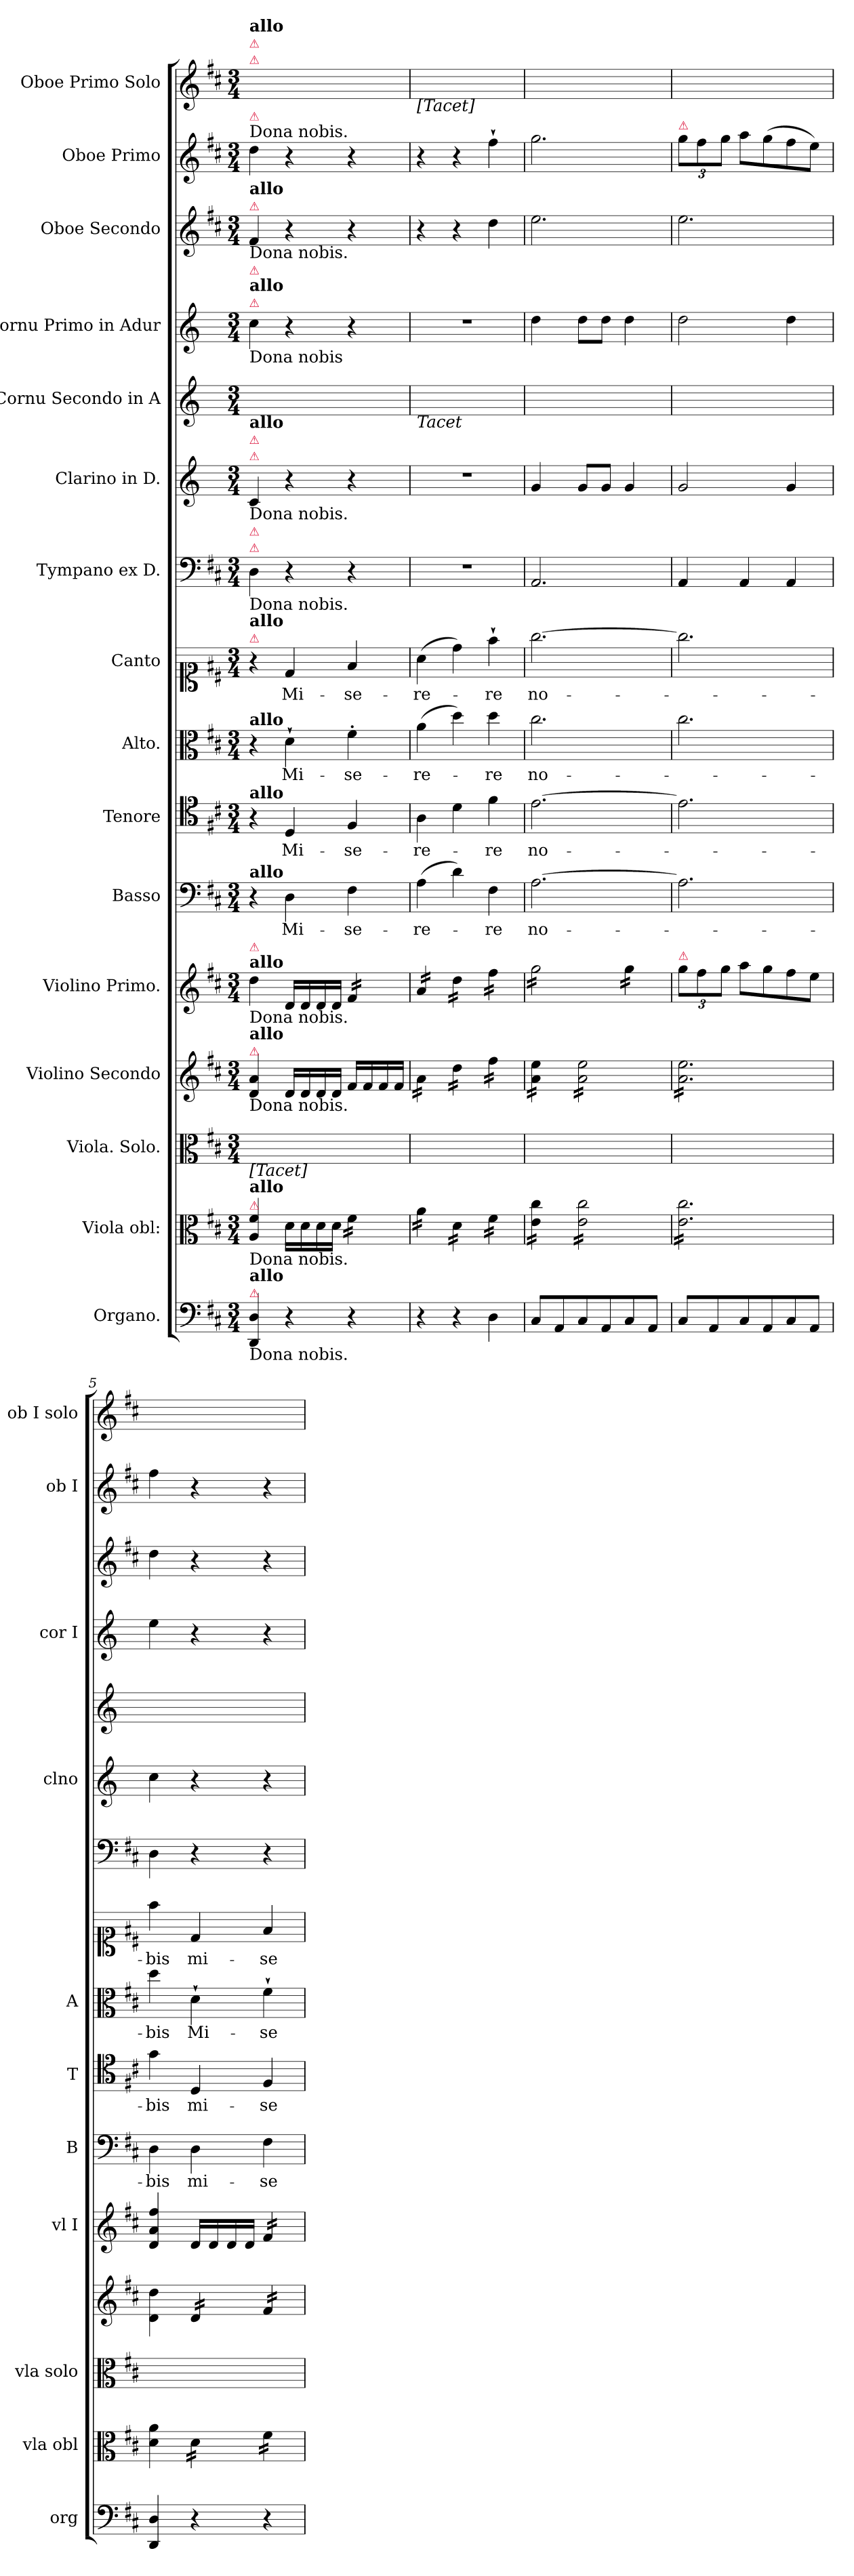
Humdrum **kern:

**kern	**dynam	**kern	**kern	**kern	**kern	**dynam	**kern	**text	**kern	**text	**kern	**text	**kern	**text	**kern	**dynam	**kern	**kern	**kern	**kern	**kern	**dynam	**kern
*part16	*part16	*part15	*part14	*part13	*part12	*part12	*part11	*part11	*part10	*part10	*part9	*part9	*part8	*part8	*part7	*part7	*part6	*part5	*part4	*part3	*part2	*part2	*part1
*staff16	*staff16	*staff15	*staff14	*staff13	*staff12	*staff12	*staff11	*staff11	*staff10	*staff10	*staff9	*staff9	*staff8	*staff8	*staff7	*staff7	*staff6	*staff5	*staff4	*staff3	*staff2	*staff2	*staff1
*I"Organo.	*	*I"Viola obl:	*I"Viola. Solo.	*I"Violino Secondo	*I"Violino Primo.	*	*I"Basso	*	*I"Tenore	*	*I"Alto.	*	*I"Canto	*	*I"Tympano ex D.	*	*I"Clarino in D.	*I"Cornu Secondo in A	*I"Cornu Primo in Adur	*I"Oboe Secondo	*I"Oboe Primo	*	*I"Oboe Primo Solo
*I'org	*	*I'vla obl	*I'vla solo	*	*I'vl I	*	*I'B	*	*I'T	*	*I'A	*	*	*	*	*	*I'clno	*	*I'cor I	*	*I'ob I	*	*I'ob I solo
*clefF4	*	*clefC3	*clefC3	*clefG2	*clefG2	*	*clefF4	*	*clefC4	*	*clefC3	*	*clefC1	*	*clefF4	*	*clefG2	*clefG2	*clefG2	*clefG2	*clefG2	*	*clefG2
*	*	*	*	*	*	*	*	*	*	*	*	*	*	*	*	*	*ITrd-1c-2	*ITrd-1c-2	*ITrd-1c-2	*	*	*	*
*k[f#c#]	*	*k[f#c#]	*k[f#c#]	*k[f#c#]	*k[f#c#]	*	*k[f#c#]	*	*k[f#c#]	*	*k[f#c#]	*	*k[f#c#]	*	*k[f#c#]	*	*k[f#c#]	*k[f#c#]	*k[f#c#]	*k[f#c#]	*k[f#c#]	*	*k[f#c#]
*D:	*	*D:	*D:	*D:	*D:	*	*D:	*	*D:	*	*D:	*	*D:	*	*D:	*	*	*	*	*D:	*D:	*	*D:
*M3/4	*	*M3/4	*M3/4	*M3/4	*M3/4	*	*M3/4	*	*M3/4	*	*M3/4	*	*M3/4	*	*M3/4	*	*M3/4	*M3/4	*M3/4	*M3/4	*M3/4	*	*M3/4
=1	=1	=1	=1	=1	=1	=1	=1	=1	=1	=1	=1	=1	=1	=1	=1	=1	=1	=1	=1	=1	=1	=1	=1
!	!	!	!	!	!	!	!	!	!	!	!	!	!	!	!	!	!	!	!	!	!	!	!LO:TX:a:color=crimson:t=⚠
!	!	!	!	!	!	!	!	!	!	!	!	!	!	!	!	!	!	!	!	!	!	!	!LO:TX:a:color=crimson:t=⚠
!	!	!	!	!	!	!	!	!	!	!	!	!	!	!	!	!	!	!	!	!	!	!	!LO:TX:a:B:t=allo
!	!	!	!	!	!	!	!	!	!	!	!	!	!	!	!	!	!	!	!	!	!LO:TX:a:t=Dona nobis.	!	!
!	!	!	!	!	!	!	!	!	!	!	!	!	!	!	!	!	!	!	!	!	!LO:TX:a:color=crimson:t=⚠	!	!
!	!	!	!	!	!	!	!	!	!	!	!	!	!	!	!	!	!	!	!	!LO:TX:a:color=crimson:t=⚠	!	!	!
!	!	!	!	!	!	!	!	!	!	!	!	!	!	!	!	!	!	!	!	!LO:TX:b:t=Dona nobis.	!	!	!
!	!	!	!	!	!	!	!	!	!	!	!	!	!	!	!	!	!	!	!	!LO:TX:a:B:t=allo	!	!	!
!	!	!	!	!	!	!	!	!	!	!	!	!	!	!	!	!	!	!	!LO:TX:a:color=crimson:t=⚠	!	!	!	!
!	!	!	!	!	!	!	!	!	!	!	!	!	!	!	!	!	!	!	!LO:TX:a:B:t=allo	!	!	!	!
!	!	!	!	!	!	!	!	!	!	!	!	!	!	!	!	!	!	!	!LO:TX:a:color=crimson:t=⚠	!	!	!	!
!	!	!	!	!	!	!	!	!	!	!	!	!	!	!	!	!	!	!	!LO:TX:b:t=Dona nobis	!	!	!	!
!	!	!	!	!	!	!	!	!	!	!	!	!	!	!	!	!	!LO:TX:a:color=crimson:t=⚠	!	!	!	!	!	!
!	!	!	!	!	!	!	!	!	!	!	!	!	!	!	!	!	!LO:TX:b:t=Dona nobis.	!	!	!	!	!	!
!	!	!	!	!	!	!	!	!	!	!	!	!	!	!	!	!	!LO:TX:a:color=crimson:t=⚠	!	!	!	!	!	!
!	!	!	!	!	!	!	!	!	!	!	!	!	!	!	!	!	!LO:TX:a:B:t=allo	!	!	!	!	!	!
!	!	!	!	!	!	!	!	!	!	!	!	!	!	!	!LO:TX:a:color=crimson:t=⚠	!	!	!	!	!	!	!	!
!	!	!	!	!	!	!	!	!	!	!	!	!	!	!	!LO:TX:a:color=crimson:t=⚠	!	!	!	!	!	!	!	!
!	!	!	!	!	!	!	!	!	!	!	!	!	!	!	!LO:TX:b:t=Dona nobis.	!	!	!	!	!	!	!	!
!	!	!	!	!	!	!	!	!	!	!	!	!	!LO:TX:a:color=crimson:t=⚠	!	!	!	!	!	!	!	!	!	!
!	!	!	!	!	!	!	!	!	!	!	!	!	!LO:TX:a:B:t=allo	!	!	!	!	!	!	!	!	!	!
!	!	!	!	!	!	!	!	!	!	!	!LO:TX:a:B:t=allo	!	!	!	!	!	!	!	!	!	!	!	!
!	!	!	!	!	!	!	!	!	!LO:TX:a:B:t=allo	!	!	!	!	!	!	!	!	!	!	!	!	!	!
!	!	!	!	!	!	!	!LO:TX:a:B:t=allo	!	!	!	!	!	!	!	!	!	!	!	!	!	!	!	!
!	!	!	!	!	!LO:TX:a:B:t=allo	!	!	!	!	!	!	!	!	!	!	!	!	!	!	!	!	!	!
!	!	!	!	!	!LO:TX:a:color=crimson:t=⚠	!	!	!	!	!	!	!	!	!	!	!	!	!	!	!	!	!	!
!	!	!	!	!	!LO:TX:b:t=Dona nobis.	!	!	!	!	!	!	!	!	!	!	!	!	!	!	!	!	!	!
!	!	!	!	!LO:TX:a:color=crimson:t=⚠	!	!	!	!	!	!	!	!	!	!	!	!	!	!	!	!	!	!	!
!	!	!	!	!LO:TX:b:t=Dona nobis.	!	!	!	!	!	!	!	!	!	!	!	!	!	!	!	!	!	!	!
!	!	!	!	!LO:TX:a:B:t=allo	!	!	!	!	!	!	!	!	!	!	!	!	!	!	!	!	!	!	!
!	!	!	!LO:TX:b:t=[Tacet]	!	!	!	!	!	!	!	!	!	!	!	!	!	!	!	!	!	!	!	!
!	!	!LO:TX:a:B:t=allo	!	!	!	!	!	!	!	!	!	!	!	!	!	!	!	!	!	!	!	!	!
!	!	!LO:TX:a:color=crimson:t=⚠	!	!	!	!	!	!	!	!	!	!	!	!	!	!	!	!	!	!	!	!	!
!	!	!LO:TX:b:t=Dona nobis.	!	!	!	!	!	!	!	!	!	!	!	!	!	!	!	!	!	!	!	!	!
!LO:TX:a:color=crimson:t=⚠	!	!	!	!	!	!	!	!	!	!	!	!	!	!	!	!	!	!	!	!	!	!	!
!LO:TX:b:t=Dona nobis.	!	!	!	!	!	!	!	!	!	!	!	!	!	!	!	!	!	!	!	!	!	!	!
!LO:TX:a:B:t=allo	!	!	!	!	!	!	!	!	!	!	!	!	!	!	!	!	!	!	!	!	!	!	!
!	!	!	!	!	!	!LO:DY:b	!	!	!	!	!	!	!	!	!	!LO:DY:b	!	!	!	!	!	!LO:DY:b	!
4DD/ 4D/	.	4A/ 4f#/	2.ryy	4d/ 4a/	4dd\	for	4r	.	4r	.	4r	.	4r	.	4D\	for	4d/	2.ryy	4dd\	4f#/	4dd\	for	2.ryy
!	!LO:DY:b	!	!	!	!	!	!	!	!	!	!	!	!	!	!	!	!	!	!	!	!	!	!
4r	ffor	16d\LL	.	16d/LL	16d/LL	.	4D\	Mi-	4D/	Mi-	4d`\	Mi-	4d/	Mi-	4r	.	4r	.	4r	4r	4r	.	.
.	.	16d\	.	16d/	16d/	.	.	.	.	.	.	.	.	.	.	.	.	.	.	.	.	.	.
.	.	16d\	.	16d/	16d/	.	.	.	.	.	.	.	.	.	.	.	.	.	.	.	.	.	.
.	.	16d\JJ	.	16d/JJ	16d/JJ	.	.	.	.	.	.	.	.	.	.	.	.	.	.	.	.	.	.
*	*	*tremolo	*	*	*	*	*	*	*	*	*	*	*	*	*	*	*	*	*	*	*	*	*
*	*	*	*	*	*tremolo	*	*	*	*	*	*	*	*	*	*	*	*	*	*	*	*	*	*
4r	.	16f#\LL	.	16f#/LL	16f#/LL	.	4F#\	-se-	4F#/	-se-	4f#'\	-se-	4f#/	-se-	4r	.	4r	.	4r	4r	4r	.	.
.	.	16f#\	.	16f#/	16f#/	.	.	.	.	.	.	.	.	.	.	.	.	.	.	.	.	.	.
.	.	16f#\	.	16f#/	16f#/	.	.	.	.	.	.	.	.	.	.	.	.	.	.	.	.	.	.
.	.	16f#\JJ	.	16f#/JJ	16f#/JJ	.	.	.	.	.	.	.	.	.	.	.	.	.	.	.	.	.	.
=2	=2	=2	=2	=2	=2	=2	=2	=2	=2	=2	=2	=2	=2	=2	=2	=2	=2	=2	=2	=2	=2	=2	=2
!	!	!	!	!	!	!	!	!	!	!	!	!	!	!	!	!	!	!	!	!	!	!	!LO:TX:b:t=[Tacet]
!	!	!	!	!	!	!	!	!	!	!	!	!	!	!	!	!	!	!LO:TX:b:i:t=Tacet	!	!	!	!	!
*	*	*	*	*tremolo	*	*	*	*	*	*	*	*	*	*	*	*	*	*	*	*	*	*	*
4r	.	16a\LL	2.ryy	16a\LL	16a/LL	.	(4A\	-re-	4A\	-re-	(4a\	-re-	(4a\	-re-	2.r	.	2.r	2.ryy	2.r	4r	4r	.	2.ryy
.	.	16a\	.	16a\	16a/	.	.	.	.	.	.	.	.	.	.	.	.	.	.	.	.	.	.
.	.	16a\	.	16a\	16a/	.	.	.	.	.	.	.	.	.	.	.	.	.	.	.	.	.	.
.	.	16a\JJ	.	16a\JJ	16a/JJ	.	.	.	.	.	.	.	.	.	.	.	.	.	.	.	.	.	.
4r	.	16d\LL	.	16dd\LL	16dd\LL	.	4d\)	.	4d\	.	4dd\)	.	4dd\)	.	.	.	.	.	.	4r	4r	.	.
.	.	16d\	.	16dd\	16dd\	.	.	.	.	.	.	.	.	.	.	.	.	.	.	.	.	.	.
.	.	16d\	.	16dd\	16dd\	.	.	.	.	.	.	.	.	.	.	.	.	.	.	.	.	.	.
.	.	16d\JJ	.	16dd\JJ	16dd\JJ	.	.	.	.	.	.	.	.	.	.	.	.	.	.	.	.	.	.
4D\	.	16f#\LL	.	16ff#\LL	16ff#\LL	.	4F#\	-re	4f#\	-re	4dd\	-re	4ff#`\	-re	.	.	.	.	.	4dd\	4ff#`\	.	.
.	.	16f#\	.	16ff#\	16ff#\	.	.	.	.	.	.	.	.	.	.	.	.	.	.	.	.	.	.
.	.	16f#\	.	16ff#\	16ff#\	.	.	.	.	.	.	.	.	.	.	.	.	.	.	.	.	.	.
.	.	16f#\JJ	.	16ff#\JJ	16ff#\JJ	.	.	.	.	.	.	.	.	.	.	.	.	.	.	.	.	.	.
=3	=3	=3	=3	=3	=3	=3	=3	=3	=3	=3	=3	=3	=3	=3	=3	=3	=3	=3	=3	=3	=3	=3	=3
8C#/L	.	16e\ 16cc#\LL	2.ryy	16a\ 16ee\LL	16gg\LL	.	[2.A\	no-	[2.e\	no-	2.cc#\	no-	[2.gg\	no-	2.AA/	.	4a/	2.ryy	4ee\	2.ee\	2.gg\	.	2.ryy
.	.	16e\ 16cc#\	.	16a\ 16ee\	16gg\	.	.	.	.	.	.	.	.	.	.	.	.	.	.	.	.	.	.
8AA/	.	16e\ 16cc#\	.	16a\ 16ee\	16gg\	.	.	.	.	.	.	.	.	.	.	.	.	.	.	.	.	.	.
.	.	16e\ 16cc#\JJ	.	16a\ 16ee\JJ	16gg\	.	.	.	.	.	.	.	.	.	.	.	.	.	.	.	.	.	.
8C#/	.	16e\ 16cc#\LL	.	16a\ 16ee\LL	16gg\	.	.	.	.	.	.	.	.	.	.	.	8a/L	.	8ee\L	.	.	.	.
.	.	16e\ 16cc#\	.	16a\ 16ee\	16gg\	.	.	.	.	.	.	.	.	.	.	.	.	.	.	.	.	.	.
8AA/	.	16e\ 16cc#\	.	16a\ 16ee\	16gg\	.	.	.	.	.	.	.	.	.	.	.	8a/J	.	8ee\J	.	.	.	.
.	.	16e\ 16cc#\	.	16a\ 16ee\	16gg\JJ	.	.	.	.	.	.	.	.	.	.	.	.	.	.	.	.	.	.
8C#/	.	16e\ 16cc#\	.	16a\ 16ee\	16gg\LL	.	.	.	.	.	.	.	.	.	.	.	4a/	.	4ee\	.	.	.	.
.	.	16e\ 16cc#\	.	16a\ 16ee\	16gg\	.	.	.	.	.	.	.	.	.	.	.	.	.	.	.	.	.	.
8AA/J	.	16e\ 16cc#\	.	16a\ 16ee\	16gg\	.	.	.	.	.	.	.	.	.	.	.	.	.	.	.	.	.	.
.	.	16e\ 16cc#\JJ	.	16a\ 16ee\JJ	16gg\JJ	.	.	.	.	.	.	.	.	.	.	.	.	.	.	.	.	.	.
*	*	*	*	*	*Xtremolo	*	*	*	*	*	*	*	*	*	*	*	*	*	*	*	*	*	*
=4	=4	=4	=4	=4	=4	=4	=4	=4	=4	=4	=4	=4	=4	=4	=4	=4	=4	=4	=4	=4	=4	=4	=4
!	!	!	!	!	!	!	!	!	!	!	!	!	!	!	!	!	!	!	!	!	!LO:TX:a:color=crimson:t=⚠	!	!
!	!	!	!	!	!LO:TX:a:color=crimson:t=⚠	!	!	!	!	!	!	!	!	!	!	!	!	!	!	!	!	!	!
8C#/L	.	16e\ 16cc#\LL	2.ryy	16a\ 16ee\LL	12gg\L	.	2.A\]	.	2.e\]	.	2.cc#\	.	2.gg\]	.	4AA/	.	2a/	2.ryy	2ee\	2.ee\	12gg\L	.	2.ryy
.	.	16e\ 16cc#\	.	16a\ 16ee\	.	.	.	.	.	.	.	.	.	.	.	.	.	.	.	.	.	.	.
.	.	.	.	.	12ff#\	.	.	.	.	.	.	.	.	.	.	.	.	.	.	.	12ff#\	.	.
8AA/	.	16e\ 16cc#\	.	16a\ 16ee\	.	.	.	.	.	.	.	.	.	.	.	.	.	.	.	.	.	.	.
.	.	.	.	.	12gg\J	.	.	.	.	.	.	.	.	.	.	.	.	.	.	.	12gg\J	.	.
.	.	16e\ 16cc#\	.	16a\ 16ee\	.	.	.	.	.	.	.	.	.	.	.	.	.	.	.	.	.	.	.
8C#/	.	16e\ 16cc#\	.	16a\ 16ee\	8aa\L	.	.	.	.	.	.	.	.	.	4AA/	.	.	.	.	.	8aa\L	.	.
.	.	16e\ 16cc#\	.	16a\ 16ee\	.	.	.	.	.	.	.	.	.	.	.	.	.	.	.	.	.	.	.
8AA/	.	16e\ 16cc#\	.	16a\ 16ee\	8gg\	.	.	.	.	.	.	.	.	.	.	.	.	.	.	.	(8gg\	.	.
.	.	16e\ 16cc#\	.	16a\ 16ee\	.	.	.	.	.	.	.	.	.	.	.	.	.	.	.	.	.	.	.
8C#/	.	16e\ 16cc#\	.	16a\ 16ee\	8ff#\	.	.	.	.	.	.	.	.	.	4AA/	.	4a/	.	4ee\	.	8ff#\	.	.
.	.	16e\ 16cc#\	.	16a\ 16ee\	.	.	.	.	.	.	.	.	.	.	.	.	.	.	.	.	.	.	.
8AA/J	.	16e\ 16cc#\	.	16a\ 16ee\	8ee\J	.	.	.	.	.	.	.	.	.	.	.	.	.	.	.	8ee\J)	.	.
.	.	16e\ 16cc#\JJ	.	16a\ 16ee\JJ	.	.	.	.	.	.	.	.	.	.	.	.	.	.	.	.	.	.	.
*	*	*	*	*Xtremolo	*	*	*	*	*	*	*	*	*	*	*	*	*	*	*	*	*	*	*
*	*	*Xtremolo	*	*	*	*	*	*	*	*	*	*	*	*	*	*	*	*	*	*	*	*	*
=5	=5	=5	=5	=5	=5	=5	=5	=5	=5	=5	=5	=5	=5	=5	=5	=5	=5	=5	=5	=5	=5	=5	=5
4DD/ 4D/	.	4d\ 4a\	2.ryy	4d\ 4dd\	4d/ 4a/ 4ff#/	.	4D\	-bis	4g\	-bis	4dd\	-bis	4ff#\	-bis	4D\	.	4dd\	2.ryy	4ff#\	4dd\	4ff#\	.	2.ryy
*	*	*tremolo	*	*	*	*	*	*	*	*	*	*	*	*	*	*	*	*	*	*	*	*	*
*	*	*	*	*tremolo	*	*	*	*	*	*	*	*	*	*	*	*	*	*	*	*	*	*	*
4r	.	16d\LL	.	16d/LL	16d/LL	.	4D\	mi-	4D/	mi-	4d`\	Mi-	4d/	mi-	4r	.	4r	.	4r	4r	4r	.	.
.	.	16d\	.	16d/	16d/	.	.	.	.	.	.	.	.	.	.	.	.	.	.	.	.	.	.
.	.	16d\	.	16d/	16d/	.	.	.	.	.	.	.	.	.	.	.	.	.	.	.	.	.	.
.	.	16d\JJ	.	16d/JJ	16d/JJ	.	.	.	.	.	.	.	.	.	.	.	.	.	.	.	.	.	.
*	*	*	*	*	*tremolo	*	*	*	*	*	*	*	*	*	*	*	*	*	*	*	*	*	*
4r	.	16f#\LL	.	16f#/LL	16f#/LL	.	4F#\	-se-	4F#/	-se-	4f#`\	-se-	4f#/	-se-	4r	.	4r	.	4r	4r	4r	.	.
.	.	16f#\	.	16f#/	16f#/	.	.	.	.	.	.	.	.	.	.	.	.	.	.	.	.	.	.
.	.	16f#\	.	16f#/	16f#/	.	.	.	.	.	.	.	.	.	.	.	.	.	.	.	.	.	.
.	.	16f#\JJ	.	16f#/JJ	16f#/JJ	.	.	.	.	.	.	.	.	.	.	.	.	.	.	.	.	.	.
*	*	*	*	*	*Xtremolo	*	*	*	*	*	*	*	*	*	*	*	*	*	*	*	*	*	*
*	*	*	*	*Xtremolo	*	*	*	*	*	*	*	*	*	*	*	*	*	*	*	*	*	*	*
*	*	*Xtremolo	*	*	*	*	*	*	*	*	*	*	*	*	*	*	*	*	*	*	*	*	*
=	=	=	=	=	=	=	=	=	=	=	=	=	=	=	=	=	=	=	=	=	=	=	=
*-	*-	*-	*-	*-	*-	*-	*-	*-	*-	*-	*-	*-	*-	*-	*-	*-	*-	*-	*-	*-	*-	*-	*-
